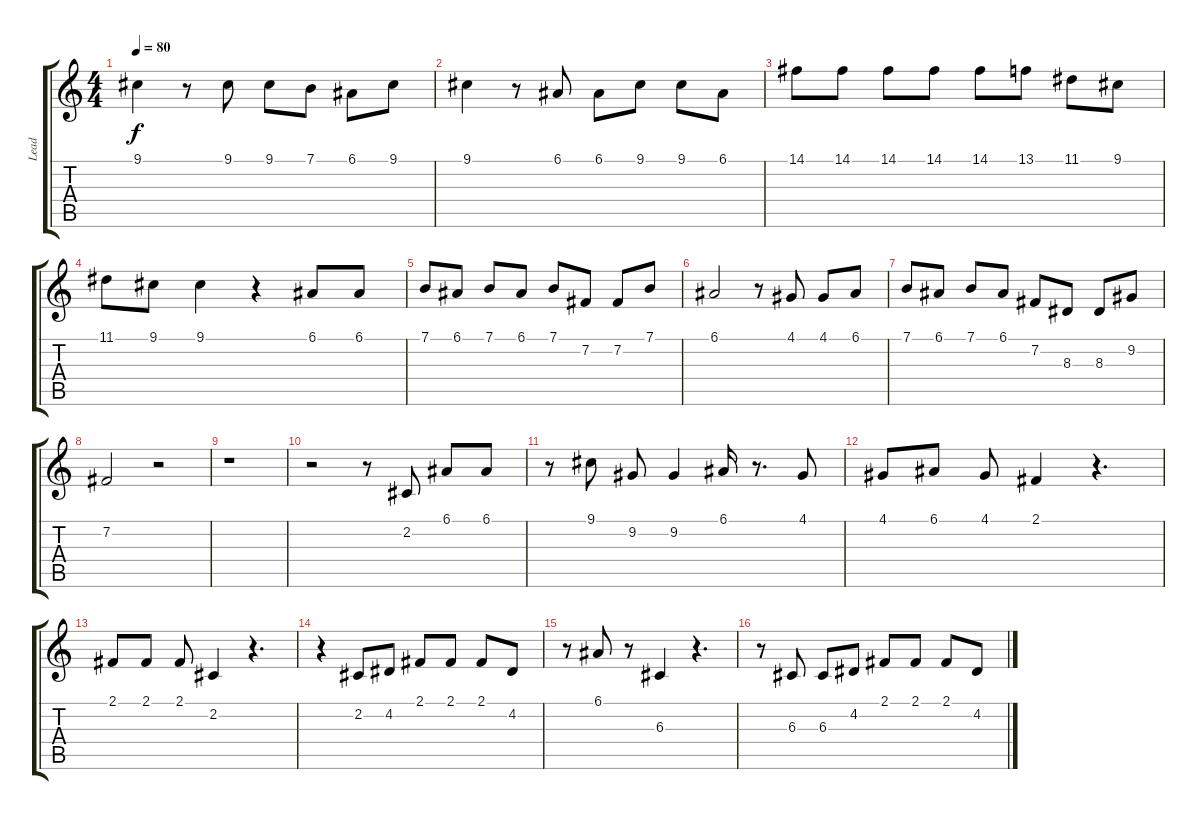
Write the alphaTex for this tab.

\track ("Lead" "Lead") {instrument piccolo}
\staff {score tabs}
\tuning (E4 B3 G3 D3 A2 E2) {hide}
\ts (4 4)
\tempo 80
\clef g2
\ks c
9.1.4{dy f} r.8 9.1.8 9.1.8 7.1.8 6.1.8 9.1.8 |
9.1.4 r.8 6.1.8 6.1.8 9.1.8 9.1.8 6.1.8 |
14.1.8 14.1.8 14.1.8 14.1.8 14.1.8 13.1.8 11.1.8 9.1.8 |
11.1.8 9.1.8 9.1.4 r.4 6.1.8 6.1.8 |
7.1.8 6.1.8 7.1.8 6.1.8 7.1.8 7.2.8 7.2.8 7.1.8 |
6.1.2 r.8 4.1.8 4.1.8 6.1.8 |
7.1.8 6.1.8 7.1.8 6.1.8 7.2.8 8.3.8 8.3.8 9.2.8 |
7.2.2 r.2 |
r.1 |
r.2 r.8 2.2.8 6.1.8 6.1.8 |
r.8 9.1.8 9.2.8 9.2.4 6.1.16 r.8{d} 4.1.8 |
4.1.8 6.1.8 4.1.8 2.1.4 r.4{d} |
2.1.8 2.1.8 2.1.8 2.2.4 r.4{d} |
r.4 2.2.8 4.2.8 2.1.8 2.1.8 2.1.8 4.2.8 |
r.8 6.1.8 r.8 6.3.4 r.4{d} |
r.8 6.3.8 6.3.8 4.2.8 2.1.8 2.1.8 2.1.8 4.2.8
